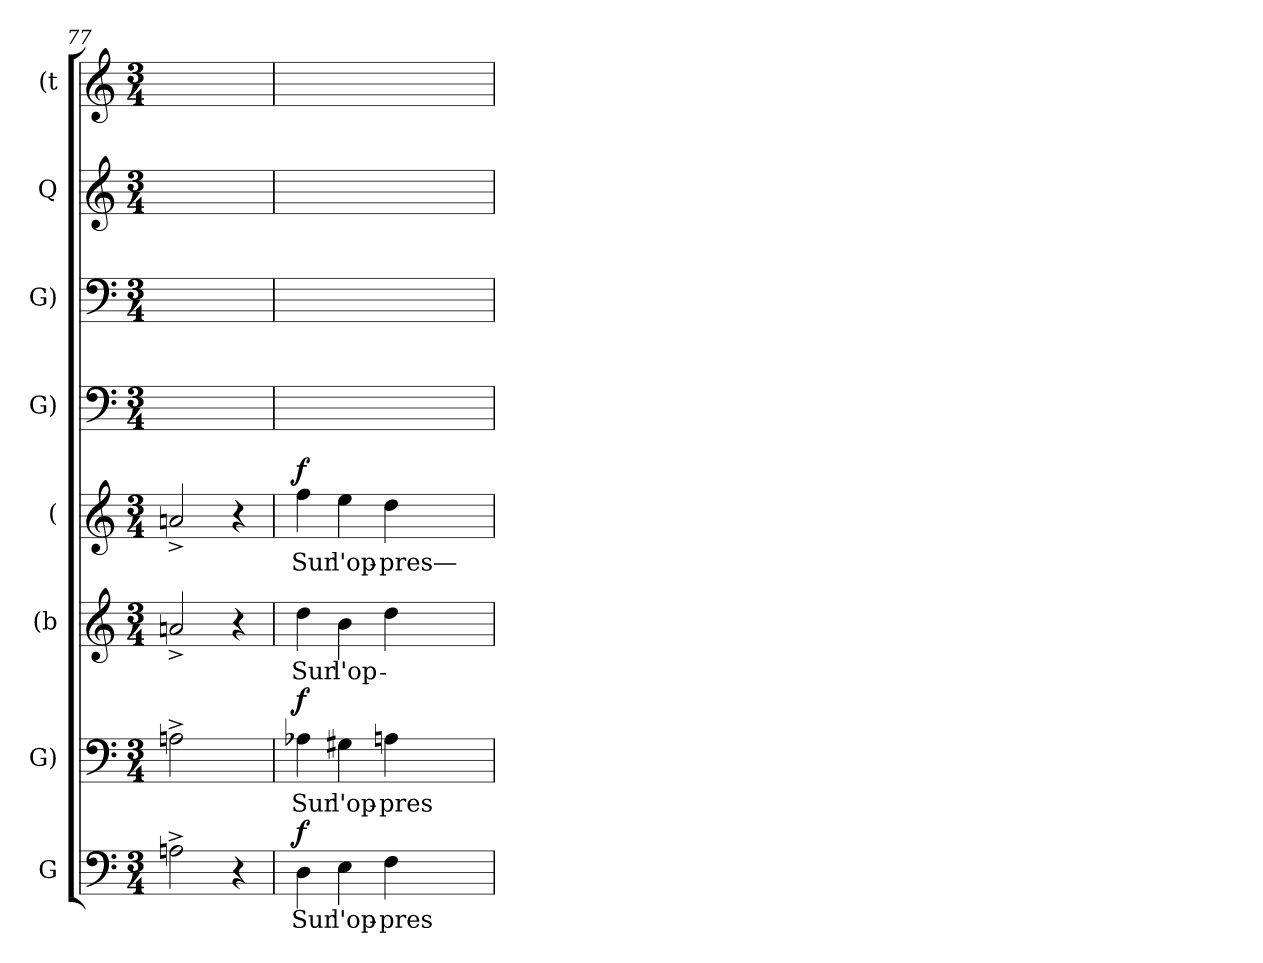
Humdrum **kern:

**kern	**text	**dynam	**kern	**text	**dynam	**kern	**text	**kern	**text	**dynam	**kern	**kern	**kern	**kern
*part8	*part8	*part8	*part7	*part7	*part7	*part6	*part6	*part5	*part5	*part5	*part4	*part3	*part2	*part1
*staff8	*staff8	*staff8	*staff7	*staff7	*staff7	*staff6	*staff6	*staff5	*staff5	*staff5	*staff4	*staff3	*staff2	*staff1
*I"G	*	*	*I"G)	*	*	*I"(b	*	*I"(	*	*	*I"G)	*I"G)	*I"Q	*I"(t
!!LO:LB:g=z
*clefF4	*	*	*clefF4	*	*	*clefG2	*	*clefG2	*	*	*clefF4	*clefF4	*clefG2	*clefG2
*k[]	*	*	*k[]	*	*	*k[]	*	*k[]	*	*	*k[]	*k[]	*k[]	*k[]
*M3/4	*	*	*M3/4	*	*	*M3/4	*	*M3/4	*	*	*M3/4	*M3/4	*M3/4	*M3/4
=77	=77	=77	=77	=77	=77	=77	=77	=77	=77	=77	=77	=77	=77	=77
2An^>i\	.	.	2An^>i\	.	.	2an^>i/	.	2an^>i/	.	.	2.ryy	2.ryy	2.ryy	2.ryy
4r	.	.	4ryy	.	.	4r	.	4r	.	.	.	.	.	.
=78	=78	=78	=78	=78	=78	=78	=78	=78	=78	=78	=78	=78	=78	=78
!	!	!LO:DY:a	!	!	!LO:DY:a	!	!	!	!	!LO:DY:a	!	!	!	!
4Di\	Sur	f	4A-Xi\	Sur	f	4ddi\	Sur	4ffi\	Sur	f	2.ryy	2.ryy	2.ryy	2.ryy
4Ei\	l'op-	.	4G#Xi\	l'op-	.	4bi\	l'op-	4eei\	l'op-	.	.	.	.	.
!	!	!	!	!	!	!LO:N:vis=4	!	!	!	!	!	!	!	!
4Fi\	pres-	.	4Ani\	pres	.	4.ddj\	.	4ddi\	pres—	.	.	.	.	.
4.ryy	.	.	4.ryy	.	.	.	.	4.ryy	.	.	4.ryy	4.ryy	4.ryy	4.ryy
.	.	.	.	.	.	4ryy	.	.	.	.	.	.	.	.
=	=	=	=	=	=	=	=	=	=	=	=	=	=	=
*-	*-	*-	*-	*-	*-	*-	*-	*-	*-	*-	*-	*-	*-	*-
